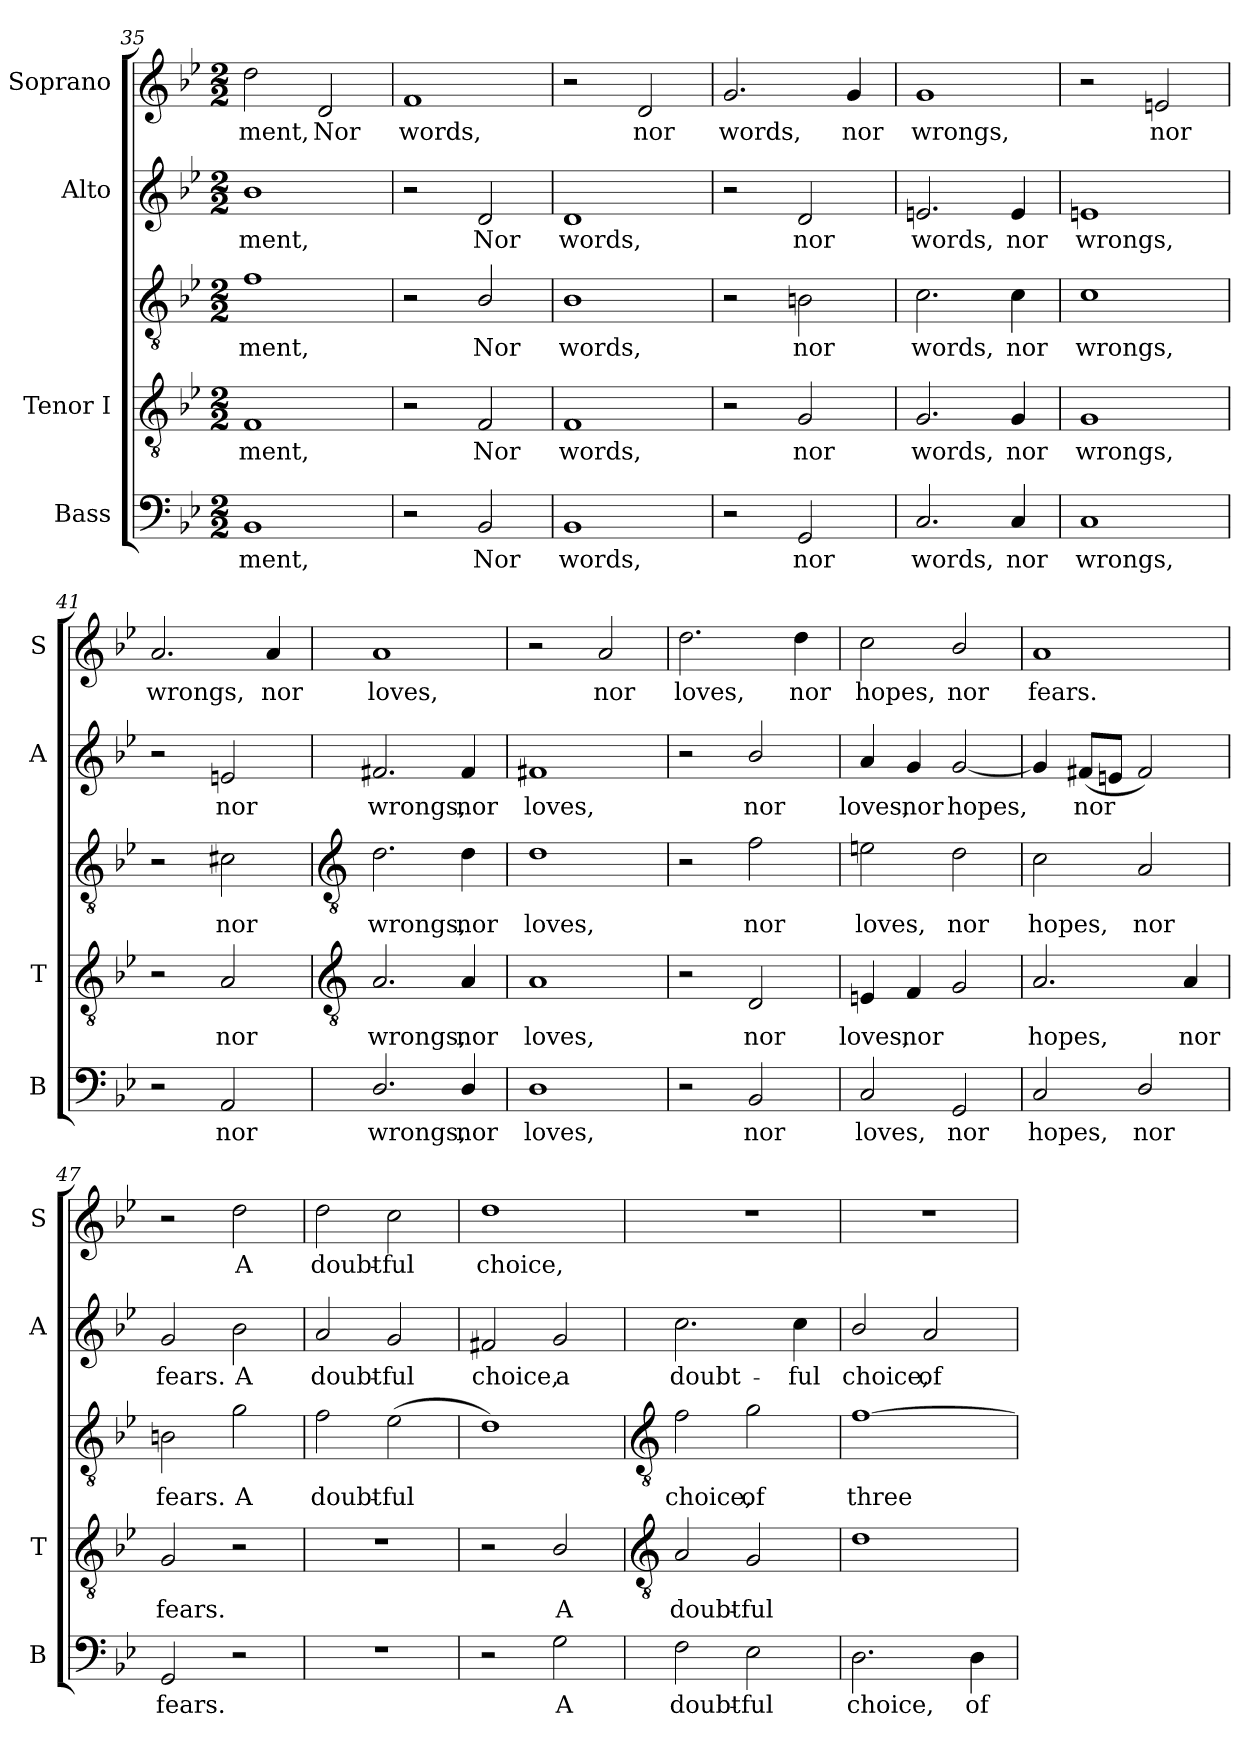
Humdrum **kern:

**kern	**text	**kern	**text	**kern	**text	**kern	**text	**kern	**text
*part4	*part4	*part3	*part3	*part3	*part3	*part2	*part2	*part1	*part1
*staff5	*staff5	*staff4	*staff4	*staff3	*staff3	*staff2	*staff2	*staff1	*staff1
*I"Bass	*	*I"Tenor I	*	*	*	*I"Alto	*	*I"Soprano	*
*I'B	*	*I'T	*	*	*	*I'A	*	*I'S	*
*clefF4	*	*clefGv2	*	*clefGv2	*	*clefG2	*	*clefG2	*
*k[b-e-]	*	*k[b-e-]	*	*k[b-e-]	*	*k[b-e-]	*	*k[b-e-]	*
*B-:	*	*B-:	*	*B-:	*	*B-:	*	*B-:	*
*M2/2	*	*M2/2	*	*M2/2	*	*M2/2	*	*M2/2	*
=35	=35	=35	=35	=35	=35	=35	=35	=35	=35
!	!LO:LY:b	!	!LO:LY:b	!	!LO:LY:b	!	!LO:LY:b	!	!LO:LY:b
1BB-	-ment,	1F	ment,	1f	-ment,	1b-	ment,	2dd	-ment,
!	!	!	!	!	!	!	!	!	!LO:LY:b
.	.	.	.	.	.	.	.	2d	Nor
=36	=36	=36	=36	=36	=36	=36	=36	=36	=36
!	!	!	!	!	!	!	!	!	!LO:LY:b
2r	.	2r	.	2r	.	2r	.	1f	words,
!	!LO:LY:b	!	!LO:LY:b	!	!LO:LY:b	!	!LO:LY:b	!	!
2BB-	Nor	2F	Nor	2B-/	Nor	2d	Nor	.	.
=37	=37	=37	=37	=37	=37	=37	=37	=37	=37
!	!LO:LY:b	!	!LO:LY:b	!	!LO:LY:b	!	!LO:LY:b	!	!
1BB-	words,	1F	words,	1B-	words,	1d	words,	2r	.
!	!	!	!	!	!	!	!	!	!LO:LY:b
.	.	.	.	.	.	.	.	2d	nor
=38	=38	=38	=38	=38	=38	=38	=38	=38	=38
!	!	!	!	!	!	!	!	!	!LO:LY:b
2r	.	2r	.	2r	.	2r	.	2.g	words,
!	!LO:LY:b	!	!LO:LY:b	!	!LO:LY:b	!	!LO:LY:b	!	!
2GG	nor	2G	nor	2Bn	nor	2d	nor	.	.
!	!	!	!	!	!	!	!	!	!LO:LY:b
.	.	.	.	.	.	.	.	4g	nor
=39	=39	=39	=39	=39	=39	=39	=39	=39	=39
!	!LO:LY:b	!	!LO:LY:b	!	!LO:LY:b	!	!LO:LY:b	!	!LO:LY:b
2.C	words,	2.G	words,	2.c	words,	2.en	words,	1g	wrongs,
!	!LO:LY:b	!	!LO:LY:b	!	!LO:LY:b	!	!LO:LY:b	!	!
4C	nor	4G	nor	4c	nor	4e	nor	.	.
=40	=40	=40	=40	=40	=40	=40	=40	=40	=40
!	!LO:LY:b	!	!LO:LY:b	!	!LO:LY:b	!	!LO:LY:b	!	!
1C	wrongs,	1G	wrongs,	1c	wrongs,	1en	wrongs,	2r	.
!	!	!	!	!	!	!	!	!	!LO:LY:b
.	.	.	.	.	.	.	.	2en	nor
=41	=41	=41	=41	=41	=41	=41	=41	=41	=41
!	!	!	!	!	!	!	!	!	!LO:LY:b
2r	.	2r	.	2r	.	2r	.	2.a	wrongs,
!	!LO:LY:b	!	!LO:LY:b	!	!LO:LY:b	!	!LO:LY:b	!	!
2AA	nor	2A	nor	2c#X	nor	2en	nor	.	.
!	!	!	!	!	!	!	!	!	!LO:LY:b
.	.	.	.	.	.	.	.	4a	nor
!!LO:LB:g=z
=42	=42	=42	=42	=42	=42	=42	=42	=42	=42
*	*	*clefGv2	*	*clefGv2	*	*	*	*	*
!	!LO:LY:b	!	!LO:LY:b	!	!LO:LY:b	!	!LO:LY:b	!	!LO:LY:b
2.D/	wrongs,	2.A	wrongs,	2.d	wrongs,	2.f#X	wrongs,	1a	loves,
!	!LO:LY:b	!	!LO:LY:b	!	!LO:LY:b	!	!LO:LY:b	!	!
4D/	nor	4A	nor	4d	nor	4f#	nor	.	.
=43	=43	=43	=43	=43	=43	=43	=43	=43	=43
!	!LO:LY:b	!	!LO:LY:b	!	!LO:LY:b	!	!LO:LY:b	!	!
1D	loves,	1A	loves,	1d	loves,	1f#X	loves,	2r	.
!	!	!	!	!	!	!	!	!	!LO:LY:b
.	.	.	.	.	.	.	.	2a	nor
=44	=44	=44	=44	=44	=44	=44	=44	=44	=44
!	!	!	!	!	!	!	!	!	!LO:LY:b
2r	.	2r	.	2r	.	2r	.	2.dd	loves,
!	!LO:LY:b	!	!LO:LY:b	!	!LO:LY:b	!	!LO:LY:b	!	!
2BB-	nor	2D	nor	2f	nor	2b-/	nor	.	.
!	!	!	!	!	!	!	!	!	!LO:LY:b
.	.	.	.	.	.	.	.	4dd	nor
=45	=45	=45	=45	=45	=45	=45	=45	=45	=45
!	!LO:LY:b	!	!LO:LY:b	!	!LO:LY:b	!	!LO:LY:b	!	!LO:LY:b
2C	loves,	4En	loves,	2en	loves,	4a	loves,	2cc	hopes,
!	!	!	!LO:LY:b	!	!	!	!LO:LY:b	!	!
.	.	4F	nor	.	.	4g	nor	.	.
!	!LO:LY:b	!	!	!	!LO:LY:b	!	!LO:LY:b	!	!LO:LY:b
2GG	nor	2G	.	2d	nor	[2g	hopes,	2b-/	nor
=46	=46	=46	=46	=46	=46	=46	=46	=46	=46
!	!LO:LY:b	!	!LO:LY:b	!	!LO:LY:b	!	!	!	!LO:LY:b
2C	hopes,	2.A	hopes,	2c	hopes,	4g]	.	1a	fears.
!	!	!	!	!	!	!	!LO:LY:b	!	!
.	.	.	.	.	.	(<8f#XL	nor	.	.
.	.	.	.	.	.	8enJ	.	.	.
!	!LO:LY:b	!	!	!	!LO:LY:b	!	!	!	!
2D/	nor	.	.	2A	nor	2f#)	.	.	.
!	!	!	!LO:LY:b	!	!	!	!	!	!
.	.	4A	nor	.	.	.	.	.	.
=47	=47	=47	=47	=47	=47	=47	=47	=47	=47
!	!LO:LY:b	!	!LO:LY:b	!	!LO:LY:b	!	!LO:LY:b	!	!
2GG	fears.	2G	fears.	2Bn	fears.	2g	fears.	2r	.
!	!	!	!	!	!LO:LY:b	!	!LO:LY:b	!	!LO:LY:b
2r	.	2r	.	2g	A	2b-	A	2dd	A
=48	=48	=48	=48	=48	=48	=48	=48	=48	=48
!	!	!	!	!	!LO:LY:b	!	!LO:LY:b	!	!LO:LY:b
1r	.	1r	.	2f	doubt-	2a	doubt-	2dd	doubt-
!	!	!	!	!	!LO:LY:b	!	!LO:LY:b	!	!LO:LY:b
.	.	.	.	(>2e-	-ful	2g	-ful	2cc	-ful
=49	=49	=49	=49	=49	=49	=49	=49	=49	=49
!	!	!	!	!	!	!	!LO:LY:b	!	!LO:LY:b
2r	.	2r	.	1d)	.	2f#X	choice,	1dd	choice,
!	!LO:LY:b	!	!LO:LY:b	!	!	!	!LO:LY:b	!	!
2G	A	2B-/	A	.	.	2g	a	.	.
!!LO:LB:g=z
=50	=50	=50	=50	=50	=50	=50	=50	=50	=50
*	*	*clefGv2	*	*clefGv2	*	*	*	*	*
!	!LO:LY:b	!	!LO:LY:b	!	!LO:LY:b	!	!LO:LY:b	!	!
2F	doubt-	2A	doubt-	2f	choice,	2.cc	doubt-	1r	.
!	!LO:LY:b	!	!LO:LY:b	!	!LO:LY:b	!	!	!	!
2E-	-ful	2G	-ful	2g	of	.	.	.	.
!	!	!	!	!	!	!	!LO:LY:b	!	!
.	.	.	.	.	.	4cc	-ful	.	.
=51	=51	=51	=51	=51	=51	=51	=51	=51	=51
!	!LO:LY:b	!	!	!	!LO:LY:b	!	!LO:LY:b	!	!
2.D	choice,	1d	.	[1f	three	2b-/	choice,	1r	.
!	!	!	!	!	!	!	!LO:LY:b	!	!
.	.	.	.	.	.	2a	of	.	.
!	!LO:LY:b	!	!	!	!	!	!	!	!
4D	of	.	.	.	.	.	.	.	.
=	=	=	=	=	=	=	=	=	=
*-	*-	*-	*-	*-	*-	*-	*-	*-	*-
